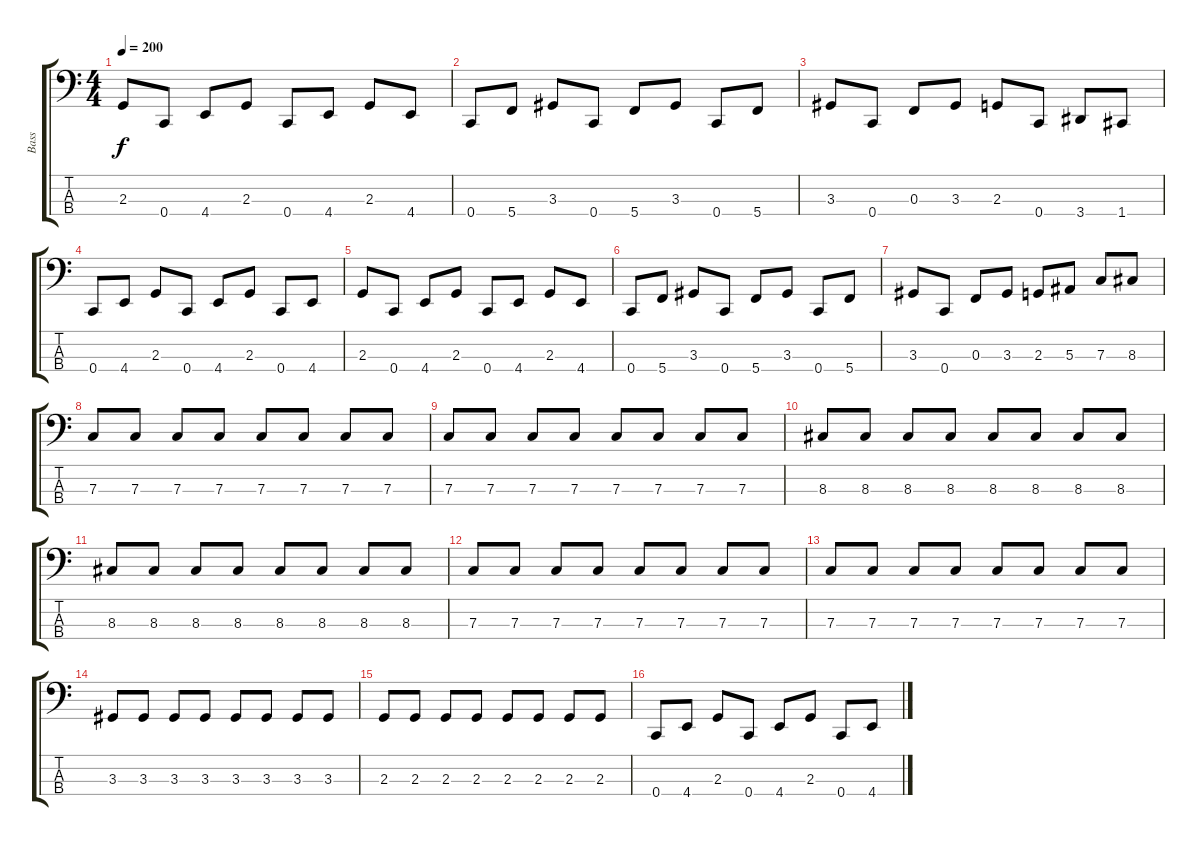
\track ("Bass" "Bass") {instrument electricbassfinger}
\staff {score tabs}
\tuning (Eb2 Bb1 F1 C1) {hide}
\ts (4 4)
\tempo 200
\clef f4
\ks c
2.3.8{dy f} 0.4.8 4.4.8 2.3.8 0.4.8 4.4.8 2.3.8 4.4.8 |
0.4.8 5.4.8 3.3.8 0.4.8 5.4.8 3.3.8 0.4.8 5.4.8 |
3.3.8 0.4.8 0.3.8 3.3.8 2.3.8 0.4.8 3.4.8 1.4.8 |
0.4.8 4.4.8 2.3.8 0.4.8 4.4.8 2.3.8 0.4.8 4.4.8 |
2.3.8 0.4.8 4.4.8 2.3.8 0.4.8 4.4.8 2.3.8 4.4.8 |
0.4.8 5.4.8 3.3.8 0.4.8 5.4.8 3.3.8 0.4.8 5.4.8 |
3.3.8 0.4.8 0.3.8 3.3.8 2.3.8 5.3.8 7.3.8 8.3.8 |
7.3.8 7.3.8 7.3.8 7.3.8 7.3.8 7.3.8 7.3.8 7.3.8 |
7.3.8 7.3.8 7.3.8 7.3.8 7.3.8 7.3.8 7.3.8 7.3.8 |
8.3.8 8.3.8 8.3.8 8.3.8 8.3.8 8.3.8 8.3.8 8.3.8 |
8.3.8 8.3.8 8.3.8 8.3.8 8.3.8 8.3.8 8.3.8 8.3.8 |
7.3.8 7.3.8 7.3.8 7.3.8 7.3.8 7.3.8 7.3.8 7.3.8 |
7.3.8 7.3.8 7.3.8 7.3.8 7.3.8 7.3.8 7.3.8 7.3.8 |
3.3.8 3.3.8 3.3.8 3.3.8 3.3.8 3.3.8 3.3.8 3.3.8 |
2.3.8 2.3.8 2.3.8 2.3.8 2.3.8 2.3.8 2.3.8 2.3.8 |
0.4.8 4.4.8 2.3.8 0.4.8 4.4.8 2.3.8 0.4.8 4.4.8
